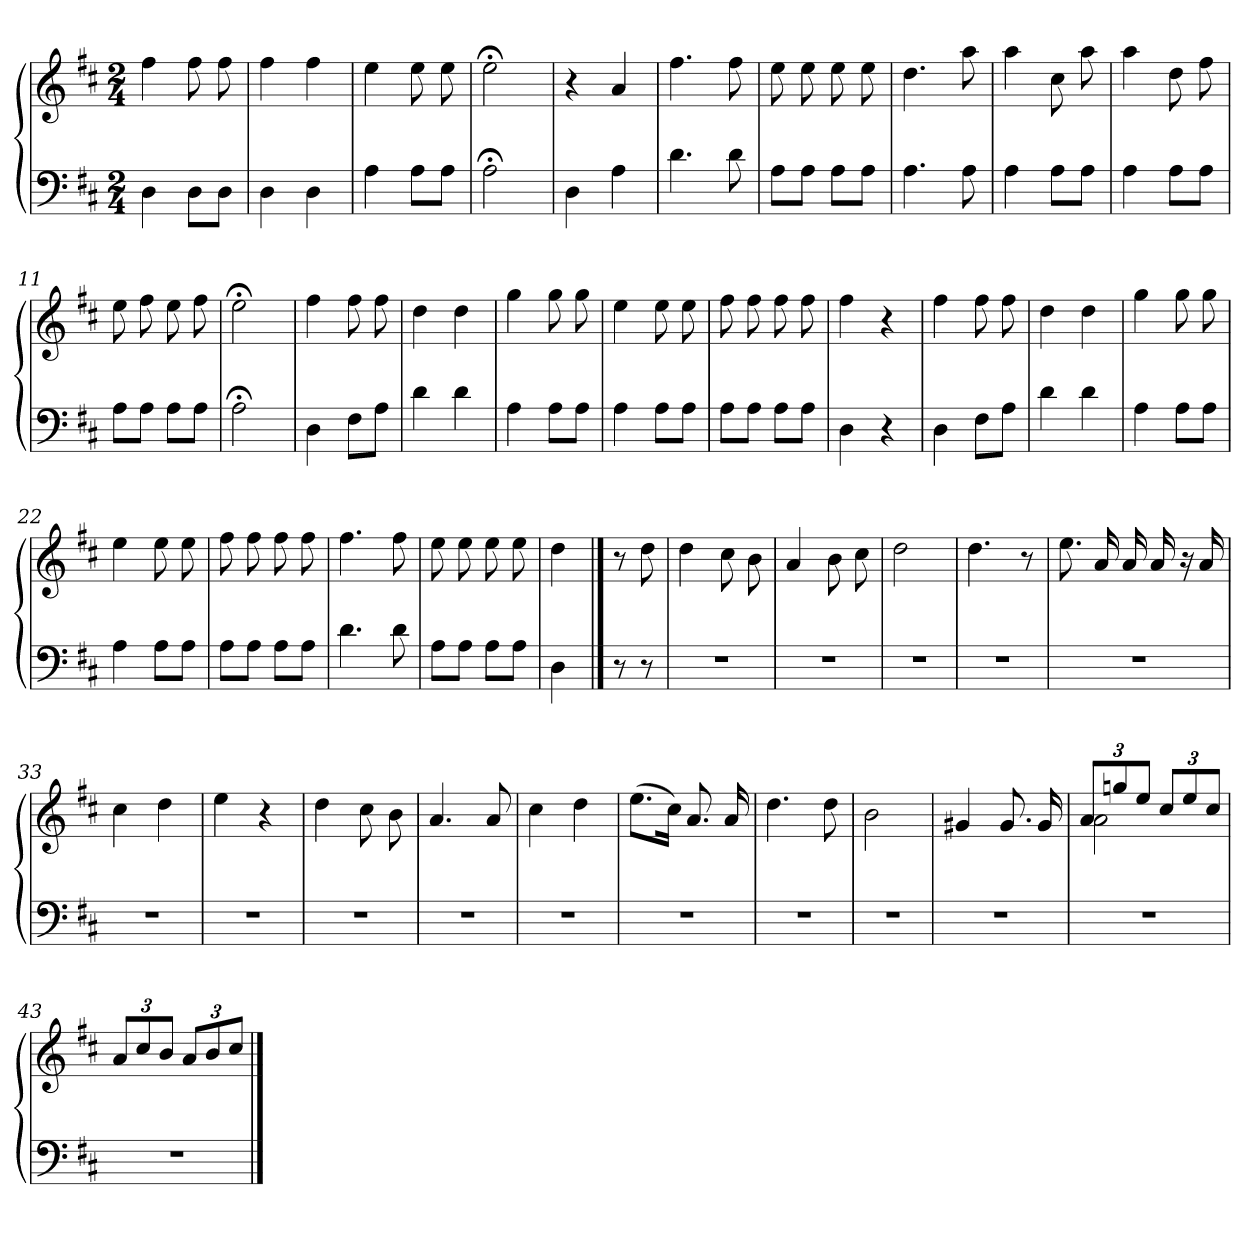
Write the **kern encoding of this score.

**kern	**kern	**dynam
*part1	*part1	*part1
*staff2	*staff1	*staff1/2
*clefF4	*clefG2	*
*k[f#c#]	*k[f#c#]	*
*M2/4	*M2/4	*
=1	=1	=1
4D	4ff#	Allegro
8D\L	8ff#	.
8D\J	8ff#	.
=2	=2	=2
4D	4ff#	.
4D	4ff#	.
=3	=3	=3
4A	4ee	.
8A\L	8ee	.
8A\J	8ee	.
=4	=4	=4
2A;<	2ee;<	.
=5	=5	=5
4D	4r	.
4A	4a	.
=6	=6	=6
4.d	4.ff#	.
8d	8ff#	.
=7	=7	=7
8A\L	8ee	.
8A\J	8ee	.
8A\L	8ee	.
8A\J	8ee	.
=8	=8	=8
4.A	4.dd	.
8A	8aa	.
=9	=9	=9
4A	4aa	.
8A\L	8cc#	.
8A\J	8aa	.
!!LO:LB:g=z
=10	=10	=10
4A	4aa	.
8A\L	8dd	.
8A\J	8ff#	.
=11	=11	=11
8A\L	8ee	.
8A\J	8ff#	.
8A\L	8ee	.
8A\J	8ff#	.
=12	=12	=12
2A;<	2ee;<	.
=13	=13	=13
4D	4ff#	.
8F#\L	8ff#	.
8A\J	8ff#	.
=14	=14	=14
4d	4dd	.
4d	4dd	.
=15	=15	=15
4A	4gg	.
8A\L	8gg	.
8A\J	8gg	.
=16	=16	=16
4A	4ee	.
8A\L	8ee	.
8A\J	8ee	.
=17	=17	=17
8A\L	8ff#	.
8A\J	8ff#	.
8A\L	8ff#	.
8A\J	8ff#	.
=18	=18	=18
4D	4ff#	.
4r	4r	.
=19	=19	=19
4D	4ff#	.
8F#\L	8ff#	.
8A\J	8ff#	.
!!LO:LB:g=z
=20	=20	=20
4d	4dd	.
4d	4dd	.
=21	=21	=21
4A	4gg	.
8A\L	8gg	.
8A\J	8gg	.
=22	=22	=22
4A	4ee	.
8A\L	8ee	.
8A\J	8ee	.
=23	=23	=23
8A\L	8ff#	.
8A\J	8ff#	.
8A\L	8ff#	.
8A\J	8ff#	.
=24	=24	=24
4.d	4.ff#	.
8d	8ff#	.
=25	=25	=25
8A\L	8ee	.
8A\J	8ee	.
8A\L	8ee	.
8A\J	8ee	.
=26	=26	=26
4D	4dd	.
==27	==27	==27
8r	8r	.
8r	8dd	.
=28	=28	=28
2r	4dd	.
.	8cc#	.
.	8b	.
=29	=29	=29
2r	4a	.
.	8b	.
.	8cc#	.
=30	=30	=30
2r	2dd	.
!!LO:LB:g=z
=31	=31	=31
2r	4.dd	.
.	8r	.
=32	=32	=32
2r	8.ee	.
.	16a	.
.	16a	.
.	16a	.
.	16r	.
.	16a	.
=33	=33	=33
2r	4cc#	.
.	4dd	.
=34	=34	=34
2r	4ee	.
.	4r	.
=35	=35	=35
2r	4dd	.
.	8cc#	.
.	8b	.
=36	=36	=36
2r	4.a	.
.	8a	.
=37	=37	=37
2r	4cc#	.
.	4dd	.
=38	=38	=38
2r	(8.eeL	.
.	16cc#Jk)	.
.	8.a	.
.	16a	.
!!LO:LB:g=z
=39	=39	=39
2r	4.dd	.
.	8dd	.
=40	=40	=40
2r	2b	.
=41	=41	=41
2r	4g#X	.
.	8.g#	.
.	16g#	.
=42	=42	=42
*	*^	*
2r	12aL	2a	.
.	12ggn	.	.
.	12eeJ	.	.
.	12cc#L	.	.
.	12ee	.	.
.	12cc#J	.	.
*	*v	*v	*
=43	=43	=43
2r	12a/L	.
.	12cc#/	.
.	12b/J	.
.	12a/L	.
.	12b/	.
.	12cc#/J	.
==	==	==
*-	*-	*-
